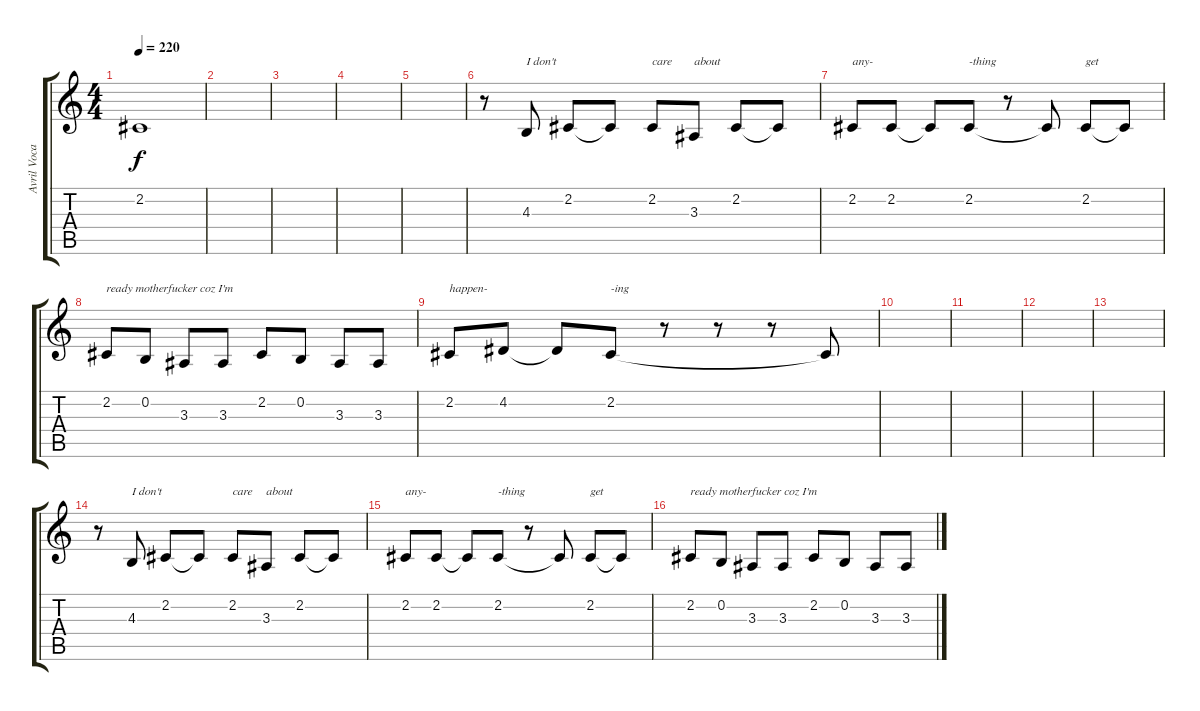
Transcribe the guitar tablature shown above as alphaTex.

\track ("Avril Vocals" "Avril Voca") {instrument clarinet}
\staff {score tabs}
\tuning (E4 B3 G3 D3 A2 E2) {hide}
\ts (4 4)
\tempo 220
\clef g2
\ks c
2.2{t}.1{dy f} |
|
|
|
|
r.8 4.3.8{txt "I don't"} 2.2.8 2.2{t}.8 2.2.8{txt "care"} 3.3.8{txt "about"} 2.2.8 2.2{t}.8 |
2.2.8{txt "any-"} 2.2.8 2.2{t}.8 2.2.8{txt "-thing"} r.8 2.2{t}.8 2.2.8{txt "get"} 2.2{t}.8 |
2.2.8{txt "ready motherfucker coz I'm"} 0.2.8 3.3.8 3.3.8 2.2.8 0.2.8 3.3.8 3.3.8 |
2.2.8{txt "happen-"} 4.2.8 4.2{t}.8 2.2.8{txt "-ing"} r.8 r.8 r.8 2.2{t}.8 |
|
|
|
|
r.8 4.3.8{txt "I don't"} 2.2.8 2.2{t}.8 2.2.8{txt "care"} 3.3.8{txt "about"} 2.2.8 2.2{t}.8 |
2.2.8{txt "any-"} 2.2.8 2.2{t}.8 2.2.8{txt "-thing"} r.8 2.2{t}.8 2.2.8{txt "get"} 2.2{t}.8 |
2.2.8{txt "ready motherfucker coz I'm"} 0.2.8 3.3.8 3.3.8 2.2.8 0.2.8 3.3.8 3.3.8
